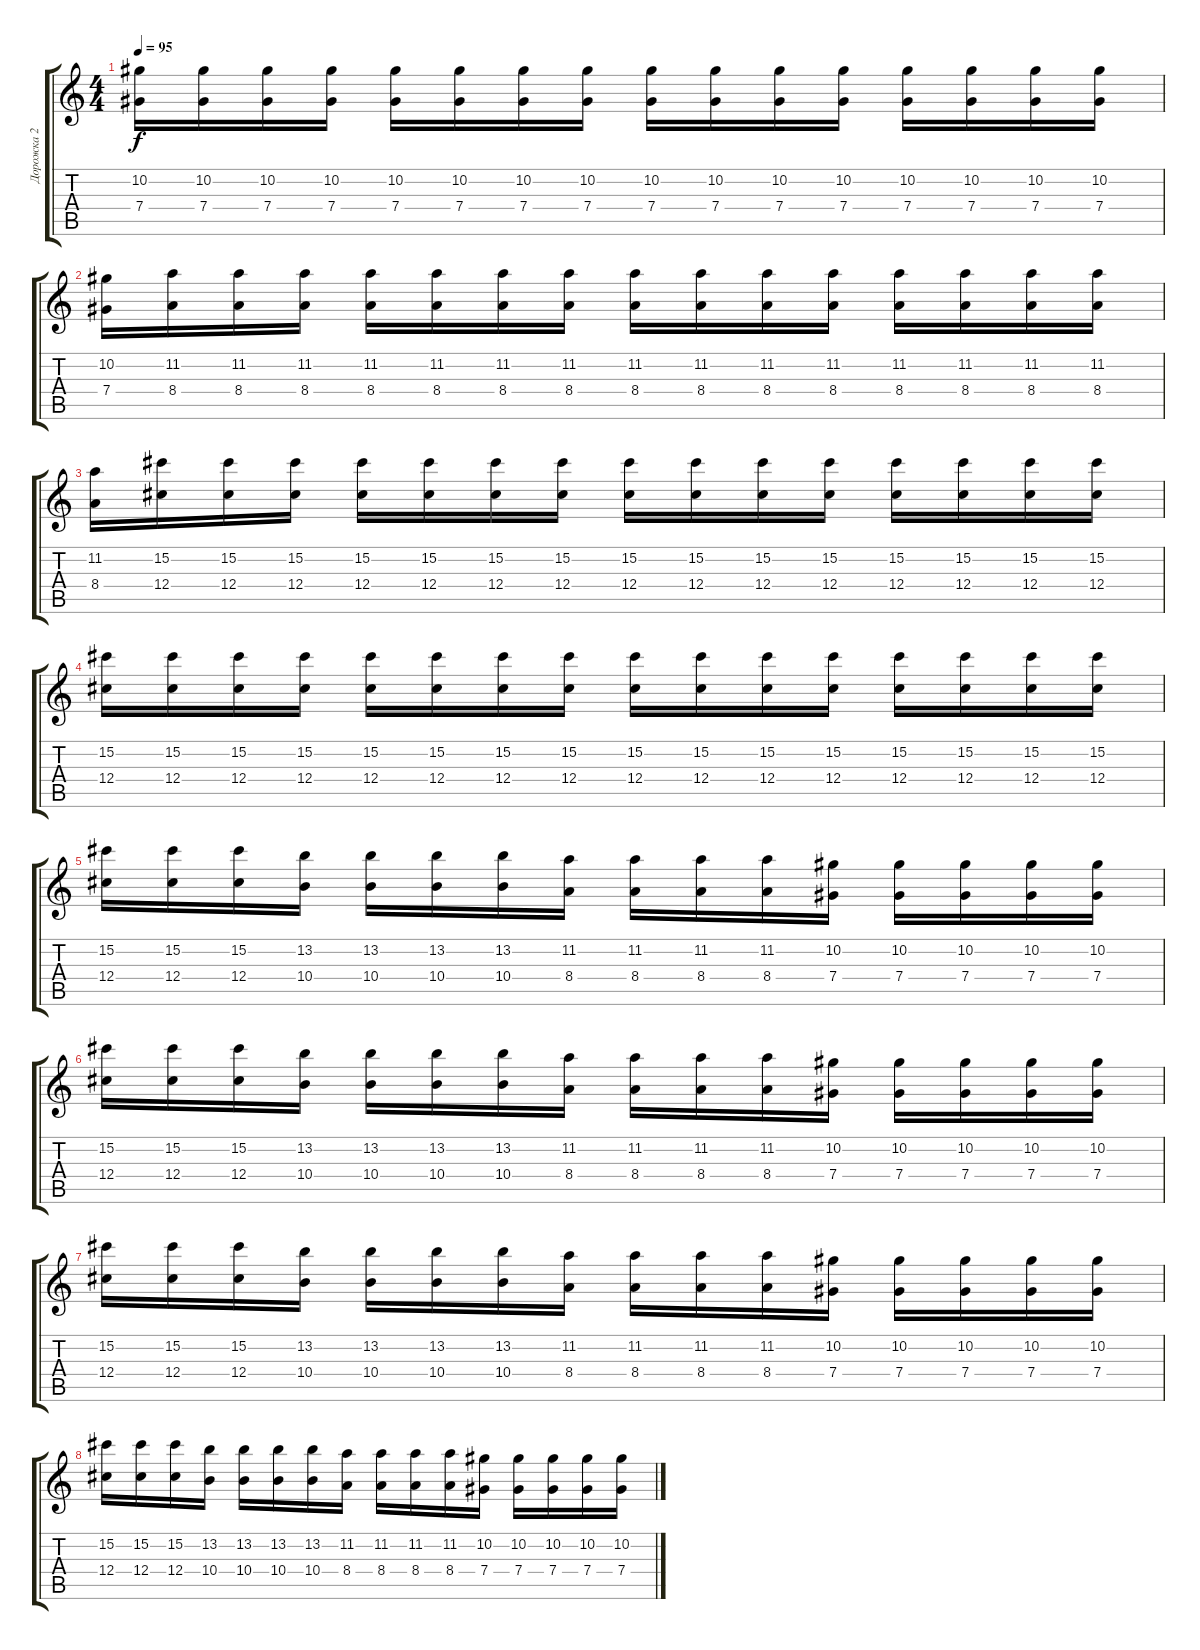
\track ("Дорожка 2" "Дорожка 2") {instrument distortionguitar}
\staff {score tabs}
\tuning (Eb4 Bb3 Gb3 Db3 Ab2 Db2) {hide}
\ts (4 4)
\tempo 95
\clef g2
\ks c
(10.2 7.4).16{dy f instrument distortionguitar} (10.2 7.4).16 (10.2 7.4).16 (10.2 7.4).16 (10.2 7.4).16 (10.2 7.4).16 (10.2 7.4).16 (10.2 7.4).16 (10.2 7.4).16 (10.2 7.4).16 (10.2 7.4).16 (10.2 7.4).16 (10.2 7.4).16 (10.2 7.4).16 (10.2 7.4).16 (10.2 7.4).16 |
(10.2 7.4).16 (11.2 8.4).16 (11.2 8.4).16 (11.2 8.4).16 (11.2 8.4).16 (11.2 8.4).16 (11.2 8.4).16 (11.2 8.4).16 (11.2 8.4).16 (11.2 8.4).16 (11.2 8.4).16 (11.2 8.4).16 (11.2 8.4).16 (11.2 8.4).16 (11.2 8.4).16 (11.2 8.4).16 |
(11.2 8.4).16 (15.2 12.4).16 (15.2 12.4).16 (15.2 12.4).16 (15.2 12.4).16 (15.2 12.4).16 (15.2 12.4).16 (15.2 12.4).16 (15.2 12.4).16 (15.2 12.4).16 (15.2 12.4).16 (15.2 12.4).16 (15.2 12.4).16 (15.2 12.4).16 (15.2 12.4).16 (15.2 12.4).16 |
(15.2 12.4).16 (15.2 12.4).16 (15.2 12.4).16 (15.2 12.4).16 (15.2 12.4).16 (15.2 12.4).16 (15.2 12.4).16 (15.2 12.4).16 (15.2 12.4).16 (15.2 12.4).16 (15.2 12.4).16 (15.2 12.4).16 (15.2 12.4).16 (15.2 12.4).16 (15.2 12.4).16 (15.2 12.4).16 |
(15.2 12.4).16 (15.2 12.4).16 (15.2 12.4).16 (13.2 10.4).16 (13.2 10.4).16 (13.2 10.4).16 (13.2 10.4).16 (11.2 8.4).16 (11.2 8.4).16 (11.2 8.4).16 (11.2 8.4).16 (10.2 7.4).16 (10.2 7.4).16 (10.2 7.4).16 (10.2 7.4).16 (10.2 7.4).16 |
(15.2 12.4).16 (15.2 12.4).16 (15.2 12.4).16 (13.2 10.4).16 (13.2 10.4).16 (13.2 10.4).16 (13.2 10.4).16 (11.2 8.4).16 (11.2 8.4).16 (11.2 8.4).16 (11.2 8.4).16 (10.2 7.4).16 (10.2 7.4).16 (10.2 7.4).16 (10.2 7.4).16 (10.2 7.4).16 |
(15.2 12.4).16 (15.2 12.4).16 (15.2 12.4).16 (13.2 10.4).16 (13.2 10.4).16 (13.2 10.4).16 (13.2 10.4).16 (11.2 8.4).16 (11.2 8.4).16 (11.2 8.4).16 (11.2 8.4).16 (10.2 7.4).16 (10.2 7.4).16 (10.2 7.4).16 (10.2 7.4).16 (10.2 7.4).16 |
(15.2 12.4).16 (15.2 12.4).16 (15.2 12.4).16 (13.2 10.4).16 (13.2 10.4).16 (13.2 10.4).16 (13.2 10.4).16 (11.2 8.4).16 (11.2 8.4).16 (11.2 8.4).16 (11.2 8.4).16 (10.2 7.4).16 (10.2 7.4).16 (10.2 7.4).16 (10.2 7.4).16 (10.2 7.4).16
